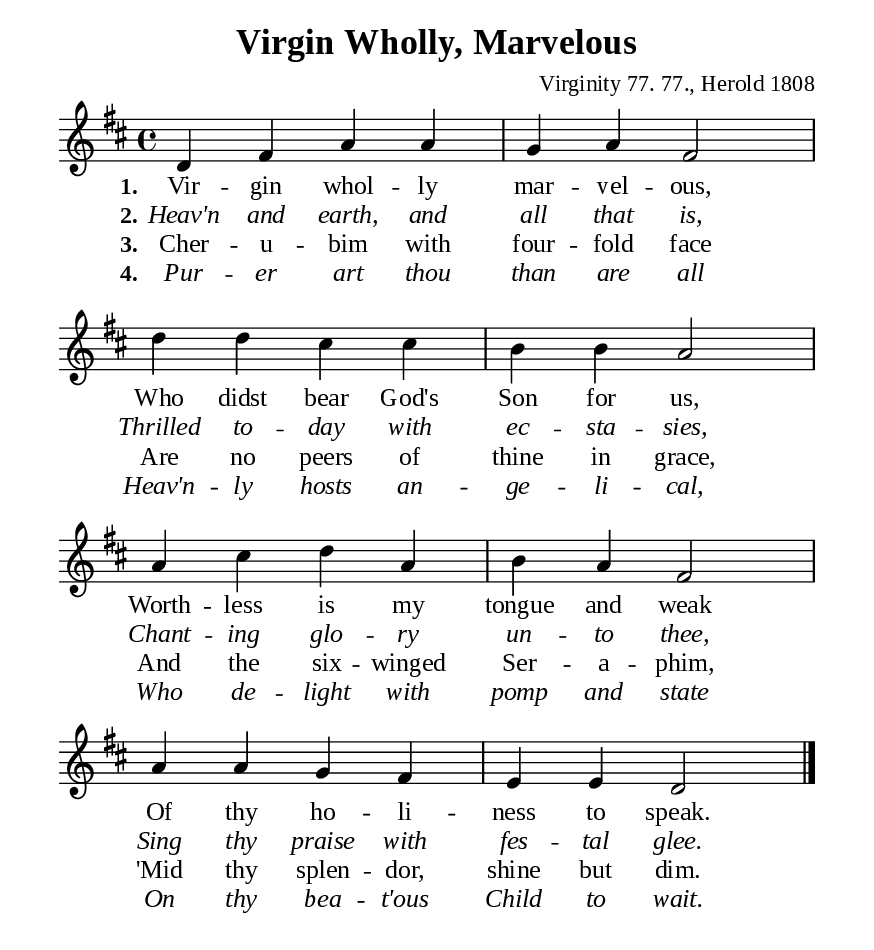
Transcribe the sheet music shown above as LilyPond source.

%%%%%%%%%%%%%%%%%%%%%%%%%%%%%
% CONTENTS OF THIS DOCUMENT
% 1. Common settings
% 2. Verse music
% 3. Verse lyrics
% 4. Layout
%%%%%%%%%%%%%%%%%%%%%%%%%%%%%

%%%%%%%%%%%%%%%%%%%%%%%%%%%%%
% 1. Common settings
%%%%%%%%%%%%%%%%%%%%%%%%%%%%%
\version "2.18.2"

\header {
  title = "Virgin Wholly, Marvelous"
  composer = "Virginity 77. 77., Herold 1808"
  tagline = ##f
}

global= {
  \key d \major
  \time 4/4
  \override Score.BarNumber.break-visibility = ##(#f #f #f)
  \override Lyrics.LyricSpace.minimum-distance = #3.0
}

\paper {
  #(set-paper-size "a5")
  top-margin = 3.2\mm
  bottom-marign = 10\mm
  left-margin = 10\mm
  right-margin = 10\mm
  indent = #0
  #(define fonts
	 (make-pango-font-tree "Liberation Serif"
	 		       "Liberation Serif"
			       "Liberation Serif"
			       (/ 20 20)))
  system-system-spacing = #'((basic-distance . 3) (padding . 3))
}

printItalic = \with {
  \override LyricText.font-shape = #'italic
}

%%%%%%%%%%%%%%%%%%%%%%%%%%%%%
% 2. Verse music
%%%%%%%%%%%%%%%%%%%%%%%%%%%%%
musicVerseSoprano = \relative c' {
  %{	01	%} d4 fis a a |
  %{	02	%} g a fis2 |
  %{	03	%} d'4 d cis cis |
  %{	04	%} b b a2 |
  %{	05	%} a4 cis d a |
  %{	06	%} b a fis2 |
  %{	07	%} a4 a g fis |
  %{	08	%} e e d2 \bar "|."
}

%%%%%%%%%%%%%%%%%%%%%%%%%%%%%
% 3. Verse lyrics
%%%%%%%%%%%%%%%%%%%%%%%%%%%%%
verseOne = \lyricmode {
  \set stanza = #"1."
  Vir -- gin whol -- ly mar -- vel -- ous,
  Who didst bear God's Son for us,
  Worth -- less is my tongue and weak
  Of thy ho -- li -- ness to speak.
}

verseTwo = \lyricmode {
  \set stanza = #"2."
  Heav'n and earth, and all that is,
  Thrilled to -- day with ec -- sta -- sies,
  Chant -- ing glo -- ry un -- to thee,
  Sing thy praise with fes -- tal glee.
}

verseThree = \lyricmode {
  \set stanza = #"3."
  Cher -- u -- bim with four -- fold face
  Are no peers of thine in grace,
  And the six -- winged Ser -- a -- phim,
  'Mid thy splen -- dor, shine but dim.
}

verseFour = \lyricmode {
  \set stanza = #"4."
  Pur -- er art thou than are all
  Heav'n -- ly hosts an -- ge -- li -- cal,
  Who de -- light with pomp and state
  On thy bea -- t'ous Child to wait.
}

%%%%%%%%%%%%%%%%%%%%%%%%%%%%%
% 4. Layout
%%%%%%%%%%%%%%%%%%%%%%%%%%%%%
\score {
    \new ChoirStaff <<
      \new Staff <<
        \clef "treble"
        \new Voice = "sopranos" { \global   \musicVerseSoprano }
      >>
      \new Lyrics \lyricsto sopranos \verseOne
      \new Lyrics \printItalic \lyricsto sopranos \verseTwo
      \new Lyrics \lyricsto sopranos \verseThree
      \new Lyrics \printItalic \lyricsto sopranos \verseFour
    >>
}
